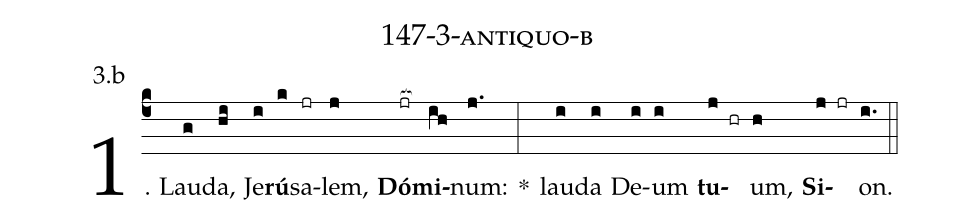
name: 147-3-antiquo-b;
annotation: 3.b;
%%
(c4)1. Lau(g)da,(hi) Je(i)<b>rú</b>(k)sa(jr)lem,(j) <b>Dó</b>(jr[ocb:1{])<b>mi</b>(ih[ocb:0}])num:(j.) *(:) lau(i)da(i) De(i)um(i) <b>tu</b>(j hr)um,(h) <b>Si</b>(j jr)on.(i.) (::)
